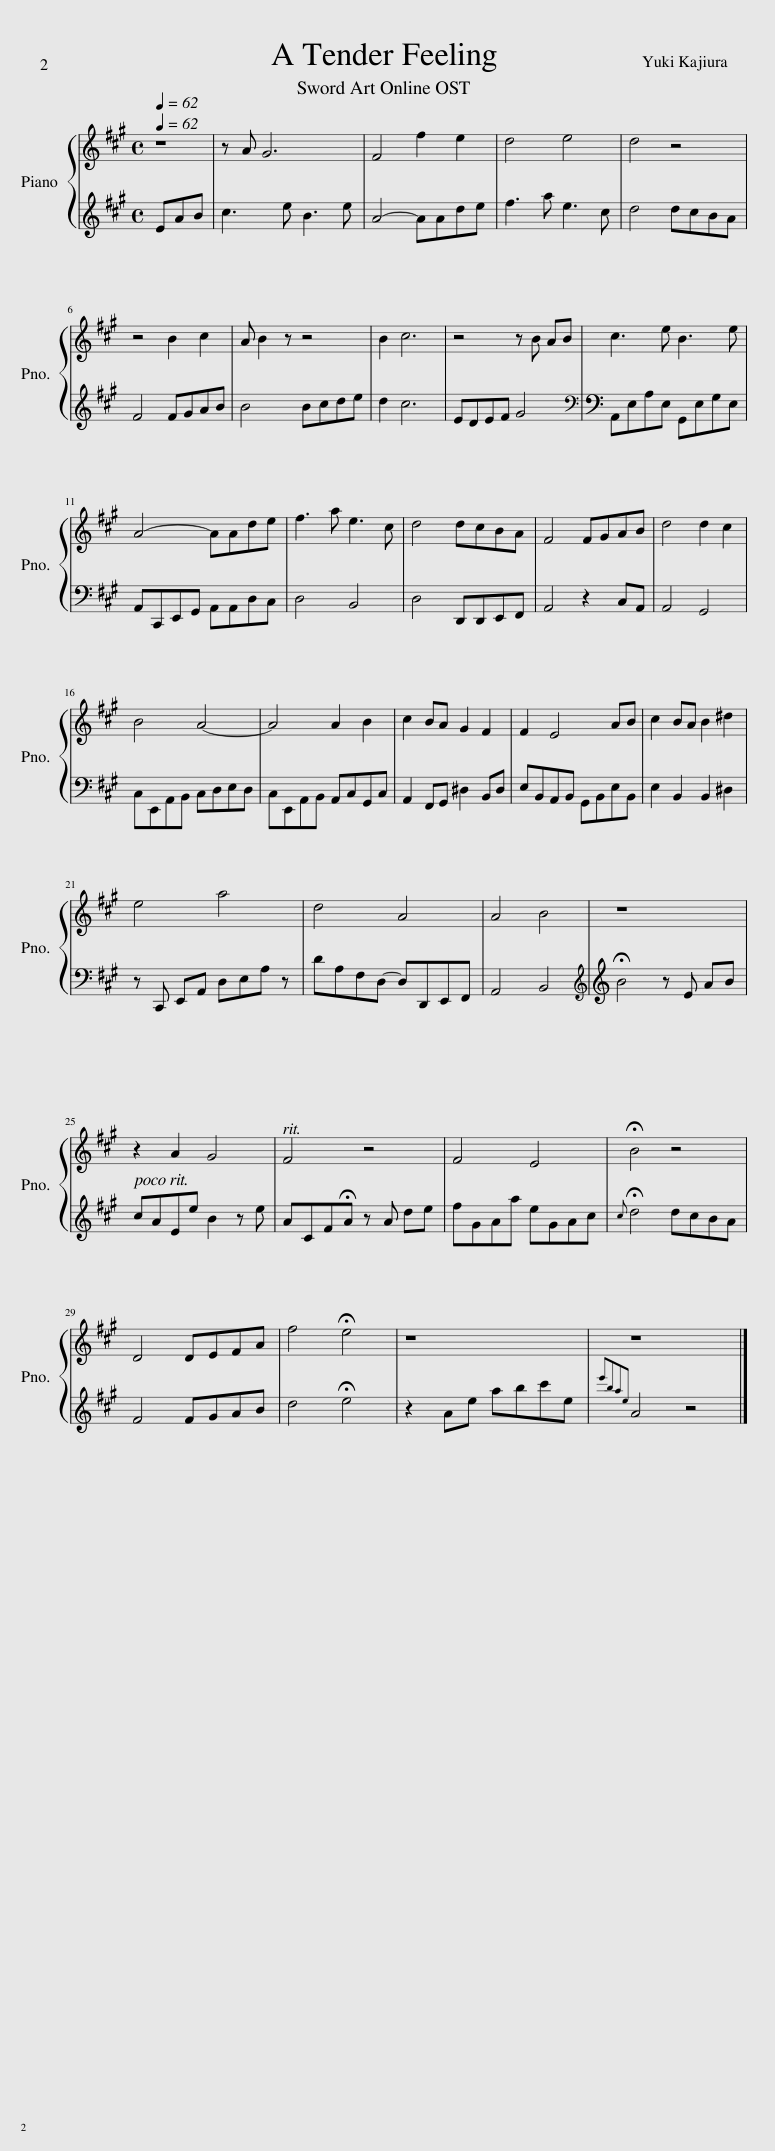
X:1
%%score { 1 | 2 }
L:1/8
Q:1/4=62
M:4/4
I:linebreak $
K:A
V:1 treble
V:2 treble
V:1
 z8 | z A G6 | F4 f2 e2 | d4 e4 | d4 z4 |$ %5
 z4 B2 c2 | A B2 z z4 | B2 c6 | z4 z B AB | c3 e B3 e |$ %10
 A4- AAde | f3 a e3 c | d4 dcBA | F4 FGAB | d4 d2 c2 |$ %15
 B4 A4- | A4 A2 B2 | c2 BA G2 F2 | F2 E4 AB | c2 BA B2 ^d2 |$ %20
 e4 a4 | d4 A4 | A4 B4 | z8 |$ z2 A2 G4 | %25
 F4 z4 | F4 E4 | !fermata!B4 z4 |$ D4 DEFA | f4 !fermata!e4 | %30
 z8 | z8 |] %32
V:2
 EAB x5 | c3 e B3 e | A4- AAde | f3 a e3 c | d4 dcBA |$ %5
 F4 FGAB | B4 Bcde | d2 c6 | EDEF G4 |[K:bass] A,,E,A,E, G,,E,G,E, |$ %10
 A,,C,,E,,G,, A,,A,,D,C, | D,4 B,,4 | D,4 D,,D,,E,,F,, | A,,4 z2 C,A,, | A,,4 G,,4 |$ %15
 C,E,,A,,B,, C,D,E,D, | C,E,,A,,B,, A,,C,G,,C, | A,,2 F,,G,, ^D,2 B,,D, | E,B,,A,,B,, G,,B,,E,B,, | E,2 B,,2 B,,2 ^D,2 |$ %20
 z C,, E,,A,, D,E,A, z | DA,F,D,- D,D,,E,,F,, | A,,4 B,,4 |[K:treble] !fermata!B4 z E AB |$ cAEe B2 z e | %25
 ACF!fermata!A z A de | fGAa eGAc |{!fermata!c} !fermata!d4 dcBA |$ F4 FGAB | d4 !fermata!e4 | %30
 z2 Ae abc'e |{e'bae} A4 z4 |] %32
